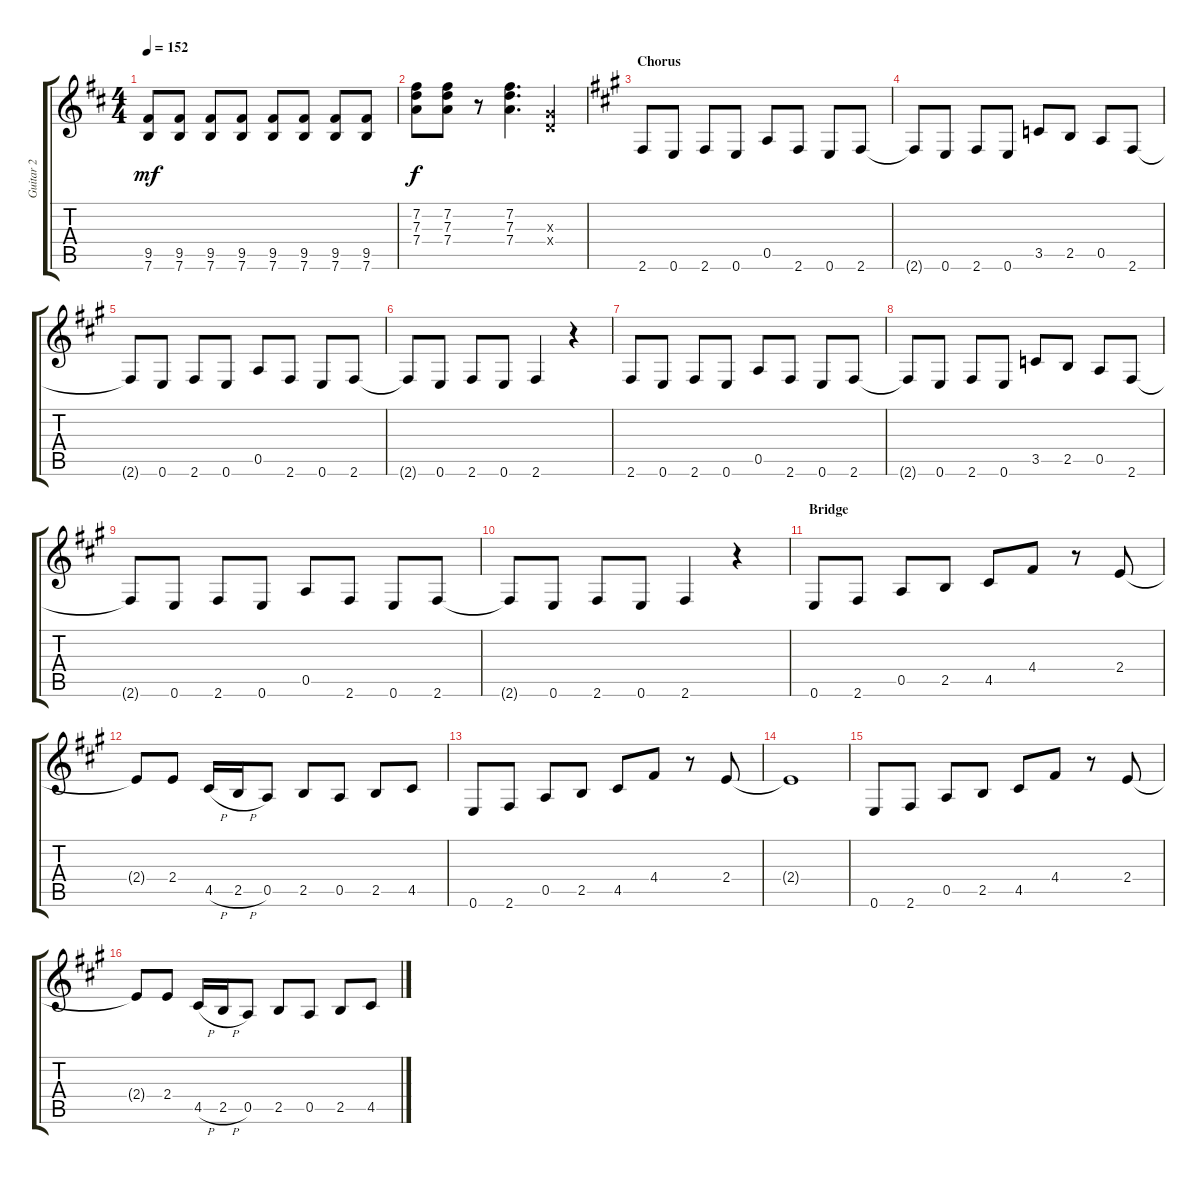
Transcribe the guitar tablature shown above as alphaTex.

\track ("Guitar 2" "Guitar 2") {instrument overdrivenguitar}
\staff {score tabs}
\tuning (E4 B3 G3 D3 A2 E2) {hide}
\ts (4 4)
\tempo 152
\clef g2
\ks bminor
(9.5 7.6).8{dy mf} (9.5 7.6).8 (9.5 7.6).8 (9.5 7.6).8 (9.5 7.6).8 (9.5 7.6).8 (9.5 7.6).8 (9.5 7.6).8 |
(7.2 7.3 7.4).8{dy f} (7.2 7.3 7.4).8 r.8 (7.2 7.3 7.4).4{d} (0.3{x} 0.4{x}).4 |
\section ("" "Chorus")
\ks f#minor
2.6.8 0.6.8 2.6.8 0.6.8 0.5.8 2.6.8 0.6.8 2.6.8 |
2.6{t}.8 0.6.8 2.6.8 0.6.8 3.5.8 2.5.8 0.5.8 2.6.8 |
2.6{t}.8 0.6.8 2.6.8 0.6.8 0.5.8 2.6.8 0.6.8 2.6.8 |
2.6{t}.8 0.6.8 2.6.8 0.6.8 2.6.4 r.4 |
2.6.8 0.6.8 2.6.8 0.6.8 0.5.8 2.6.8 0.6.8 2.6.8 |
2.6{t}.8 0.6.8 2.6.8 0.6.8 3.5.8 2.5.8 0.5.8 2.6.8 |
2.6{t}.8 0.6.8 2.6.8 0.6.8 0.5.8 2.6.8 0.6.8 2.6.8 |
2.6{t}.8 0.6.8 2.6.8 0.6.8 2.6.4 r.4 |
\section ("" "Bridge")
0.6.8 2.6.8 0.5.8 2.5.8 4.5.8 4.4.8 r.8 2.4.8 |
2.4{t}.8 2.4.8 4.5{h}.16 2.5{h}.16 0.5.8 2.5.8 0.5.8 2.5.8 4.5.8 |
0.6.8 2.6.8 0.5.8 2.5.8 4.5.8 4.4.8 r.8 2.4.8 |
2.4{t}.1 |
0.6.8 2.6.8 0.5.8 2.5.8 4.5.8 4.4.8 r.8 2.4.8 |
2.4{t}.8 2.4.8 4.5{h}.16 2.5{h}.16 0.5.8 2.5.8 0.5.8 2.5.8 4.5.8
